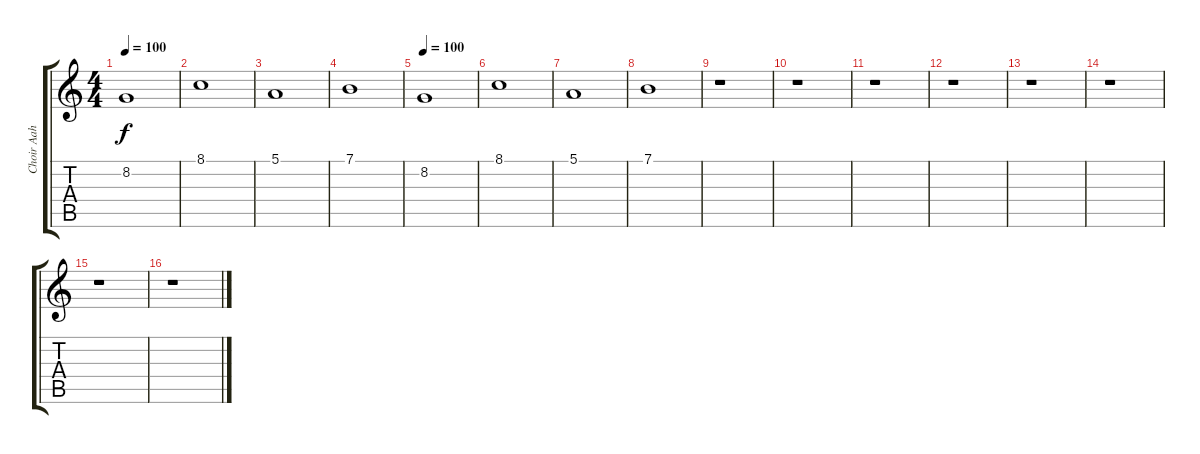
\track ("Choir Aah" "Choir Aah") {instrument choiraahs}
\staff {score tabs}
\tuning (E4 B3 G3 D3 A2 E2) {hide}
\ts (4 4)
\tempo 100
\clef g2
\ks c
8.2.1{dy f} |
8.1.1 |
5.1.1 |
7.1.1 |
\tempo 100
8.2.1 |
8.1.1 |
5.1.1 |
7.1.1 |
r.1 |
r.1 |
r.1 |
r.1 |
r.1 |
r.1 |
r.1 |
r.1
